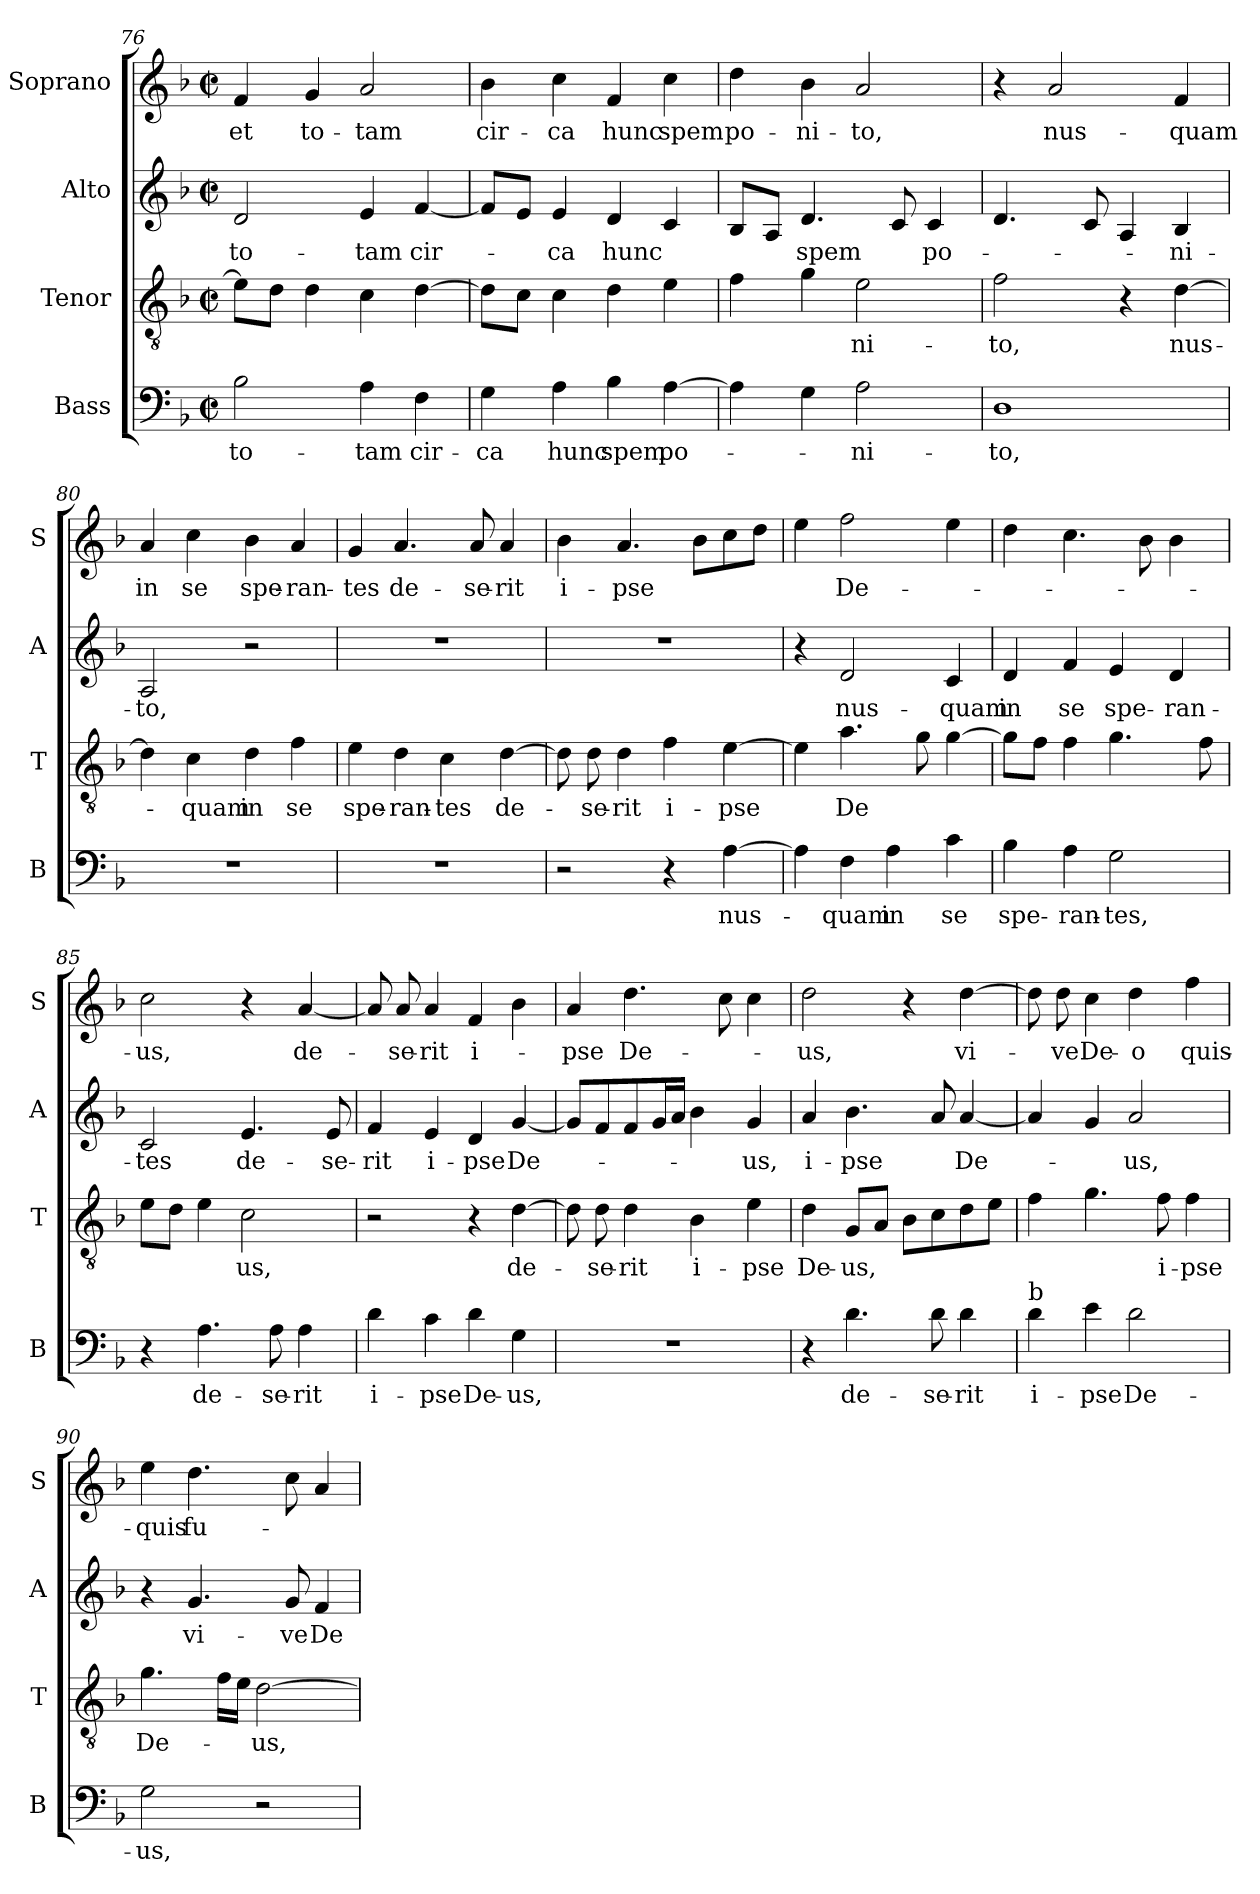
**kern	**text	**kern	**text	**kern	**text	**kern	**text
*part4	*part4	*part3	*part3	*part2	*part2	*part1	*part1
*staff4	*staff4	*staff3	*staff3	*staff2	*staff2	*staff1	*staff1
*I"Bass	*	*I"Tenor	*	*I"Alto	*	*I"Soprano	*
*I'B	*	*I'T	*	*I'A	*	*I'S	*
*clefF4	*	*clefGv2	*	*clefG2	*	*clefG2	*
*k[b-]	*	*k[b-]	*	*k[b-]	*	*k[b-]	*
*F:	*	*F:	*	*F:	*	*F:	*
*M2/2	*	*M2/2	*	*M2/2	*	*M2/2	*
*met(c|)	*	*met(c|)	*	*met(c|)	*	*met(c|)	*
=76	=76	=76	=76	=76	=76	=76	=76
2B-\	to-	8e\L]	.	2d/	to-	4f/	et
.	.	8d\J	.	.	.	.	.
.	.	4d\	.	.	.	4g/	to-
4A\	-tam	4c\	.	4e/	-tam	2a/	-tam
4F\	cir-	[4d\	.	[4f/	cir-	.	.
=77	=77	=77	=77	=77	=77	=77	=77
4G\	-ca	8d\L]	.	8f/L]	.	4b-\	cir-
.	.	8c\J	.	8e/J	.	.	.
4A\	hunc	4c\	.	4e/	-ca	4cc\	-ca
4B-\	spem	4d\	.	4d/	hunc	4f/	hunc
[4A\	po-	4e\	.	4c/	.	4cc\	spem
=78	=78	=78	=78	=78	=78	=78	=78
4A\]	.	4f\	.	8B-/L	.	4dd\	po-
.	.	.	.	8A/J	.	.	.
4G\	.	4g\	.	4.d/	spem	4b-\	-ni-
2A\	-ni-	2e\	-ni-	.	.	2a/	-to,
.	.	.	.	8c/	.	.	.
.	.	.	.	4c/	po-	.	.
=79	=79	=79	=79	=79	=79	=79	=79
1D	-to,	2f\	-to,	4.d/	.	4r	.
.	.	.	.	.	.	2a/	nus-
.	.	.	.	8c/	.	.	.
.	.	4r	.	4A/	.	.	.
.	.	[4d\	nus-	4B-/	-ni-	4f/	-quam
=80	=80	=80	=80	=80	=80	=80	=80
1r	.	4d\]	.	2A/	-to,	4a/	in
.	.	4c\	-quam	.	.	4cc\	se
.	.	4d\	in	2r	.	4b-\	spe-
.	.	4f\	se	.	.	4a/	-ran-
!!LO:LB:g=z
=81	=81	=81	=81	=81	=81	=81	=81
1r	.	4e\	spe-	1r	.	4g/	-tes
.	.	4d\	-ran-	.	.	4.a/	de-
.	.	4c\	-tes	.	.	.	.
.	.	.	.	.	.	8a/	-se-
.	.	[4d\	de-	.	.	4a/	-rit
=82	=82	=82	=82	=82	=82	=82	=82
2r	.	8d\]	.	1r	.	4b-\	i-
.	.	8d\	-se-	.	.	.	.
.	.	4d\	-rit	.	.	4.a/	-pse
4r	.	4f\	i-	.	.	.	.
.	.	.	.	.	.	8b-\L	.
[4A\	nus-	[4e\	-pse	.	.	8cc\	.
.	.	.	.	.	.	8dd\J	.
=83	=83	=83	=83	=83	=83	=83	=83
4A\]	.	4e\]	.	4r	.	4ee\	.
4F\	-quam	4.a\	De	2d/	nus-	2ff\	De-
4A\	in	.	.	.	.	.	.
.	.	8g\	.	.	.	.	.
4c\	se	[4g\	.	4c/	-quam	4ee\	.
=84	=84	=84	=84	=84	=84	=84	=84
4B-\	spe-	8g\L]	.	4d/	in	4dd\	.
.	.	8f\J	.	.	.	.	.
4A\	-ran-	4f\	.	4f/	se	4.cc\	.
2G\	-tes,	4.g\	.	4e/	spe-	.	.
.	.	.	.	.	.	8b-\	.
.	.	.	.	4d/	-ran-	4b-\	.
.	.	8f\	.	.	.	.	.
=85	=85	=85	=85	=85	=85	=85	=85
4r	.	8e\L	.	2c/	-tes	2cc\	-us,
.	.	8d\J	.	.	.	.	.
4.A\	de-	4e\	.	.	.	.	.
.	.	2c\	us,	4.e/	de-	4r	.
8A\	-se-	.	.	.	.	.	.
4A\	-rit	.	.	.	.	[4a/	de-
.	.	.	.	8e/	-se-	.	.
=86	=86	=86	=86	=86	=86	=86	=86
4d\	i-	2r	.	4f/	-rit	8a/]	.
.	.	.	.	.	.	8a/	-se-
4c\	-pse	.	.	4e/	i-	4a/	-rit
4d\	De-	4r	.	4d/	-pse	4f/	i-
4G\	-us,	[4d\	de-	[4g/	De-	4b-\	.
!!LO:LB:g=z
=87	=87	=87	=87	=87	=87	=87	=87
1r	.	8d\]	.	8g/L]	.	4a/	-pse
.	.	8d\	-se-	8f/	.	.	.
.	.	4d\	-rit	8f/	.	4.dd\	De-
.	.	.	.	16g/L	.	.	.
.	.	.	.	16a/JJ	.	.	.
.	.	4B-\	i-	4b-\	.	.	.
.	.	.	.	.	.	8cc\	.
.	.	4e\	-pse	4g/	-us,	4cc\	.
=88	=88	=88	=88	=88	=88	=88	=88
4r	.	4d\	De-	4a/	i-	2dd\	-us,
4.d\	de-	8G/L	-us,	4.b-\	-pse	.	.
.	.	8A/J	.	.	.	.	.
.	.	8B-\L	.	.	.	4r	.
8d\	-se-	8c\	.	8a/	.	.	.
4d\	-rit	8d\	.	[4a/	De-	[4dd\	vi-
.	.	8e\J	.	.	.	.	.
=89	=89	=89	=89	=89	=89	=89	=89
!LO:TX:a:t=b	!	!	!	!	!	!	!
4d\	i-	4f\	.	4a/]	.	8dd\]	.
.	.	.	.	.	.	8dd\	-ve
4e\	-pse	4.g\	.	4g/	.	4cc\	De-
2d\	De-	.	.	2a/	-us,	4dd\	-o
.	.	8f\	i-	.	.	.	.
.	.	4f\	-pse	.	.	4ff\	quis-
=90	=90	=90	=90	=90	=90	=90	=90
2G\	-us,	4.g\	De-	4r	.	4ee\	-quis
.	.	.	.	4.g/	vi-	4.dd\	fu-
.	.	16f\LL	.	.	.	.	.
.	.	16e\JJ	.	.	.	.	.
2r	.	[2d\	-us,	.	.	.	.
.	.	.	.	8g/	-ve	8cc\	.
.	.	.	.	4f/	De-	4a/	.
=	=	=	=	=	=	=	=
*-	*-	*-	*-	*-	*-	*-	*-
